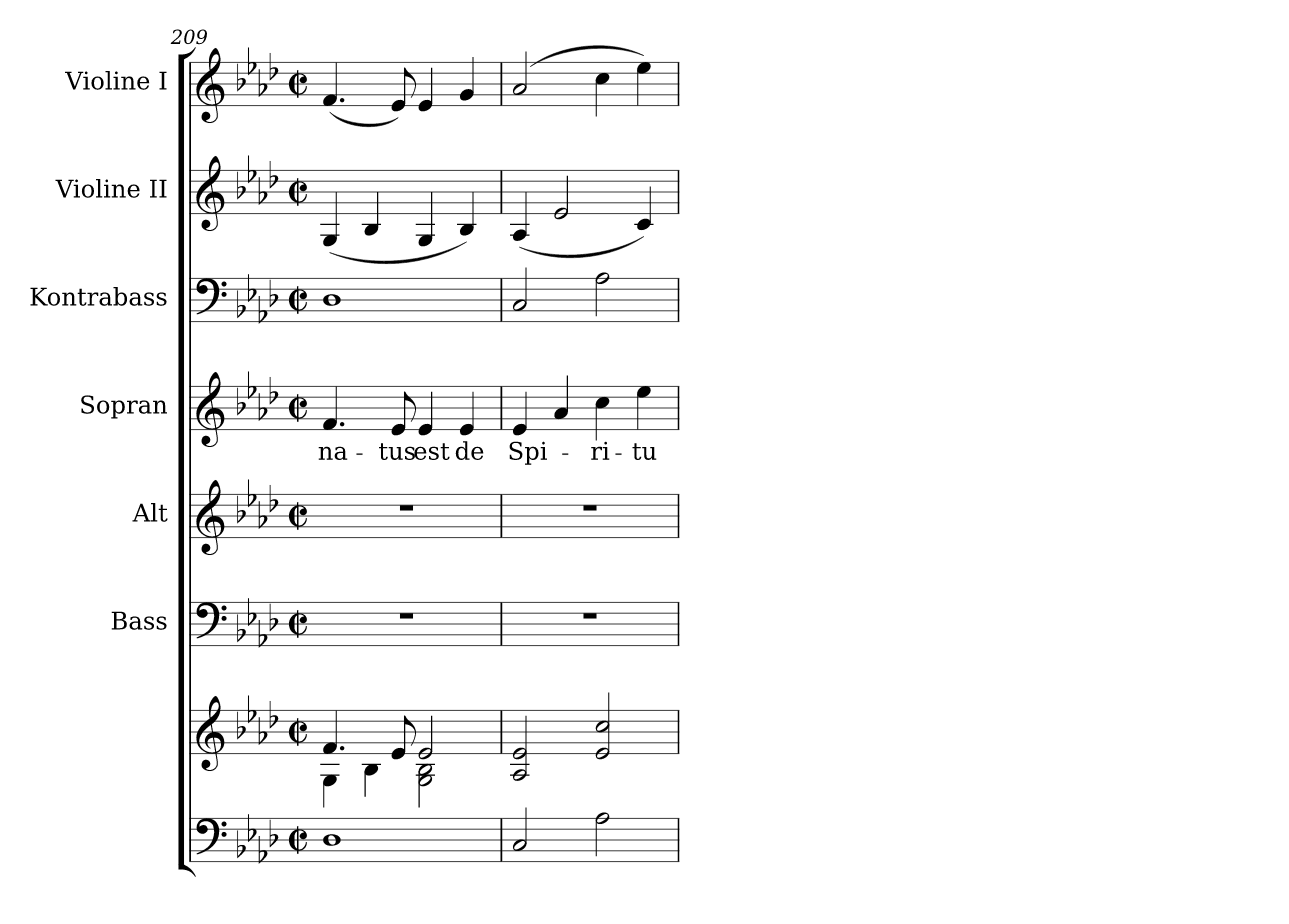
**kern	**kern	**kern	**kern	**kern	**text	**kern	**kern	**kern
*part7	*part7	*part6	*part5	*part4	*part4	*part3	*part2	*part1
*staff8	*staff7	*staff6	*staff5	*staff4	*staff4	*staff3	*staff2	*staff1
*	*	*I"Bass	*I"Alt	*I"Sopran	*	*I"Kontrabass	*I"Violine II	*I"Violine I
*	*	*I'B.	*I'A.	*I'S.	*	*I'Kb.	*I'Vl. II	*I'Vl. I
*clefF4	*clefG2	*clefF4	*clefG2	*clefG2	*	*clefF4	*clefG2	*clefG2
*	*	*	*	*	*	*ITrd7c12	*	*
*k[b-e-a-d-]	*k[b-e-a-d-]	*k[b-e-a-d-]	*k[b-e-a-d-]	*k[b-e-a-d-]	*	*k[b-e-a-d-]	*k[b-e-a-d-]	*k[b-e-a-d-]
*A-:	*A-:	*A-:	*A-:	*A-:	*	*A-:	*A-:	*A-:
*M2/2	*M2/2	*M2/2	*M2/2	*M2/2	*	*M2/2	*M2/2	*M2/2
*met(c|)	*met(c|)	*met(c|)	*met(c|)	*met(c|)	*	*met(c|)	*met(c|)	*met(c|)
=209	=209	=209	=209	=209	=209	=209	=209	=209
*	*^	*	*	*	*	*	*	*
!	!	!	!	!	!	!LO:LY:b	!	!	!
1D-	4.f/	4G\	1r	1r	4.f/	-na-	1DD-	(<4G/	(<4.f/
.	.	4B-\	.	.	.	.	.	4B-/	.
!	!	!	!	!	!	!LO:LY:b	!	!	!
.	8e-/	.	.	.	8e-/	-tus	.	.	8e-/)
!	!	!	!	!	!	!LO:LY:b	!	!	!
.	2e-/	2G\ 2B-\	.	.	4e-/	est	.	4G/	4e-/
!	!	!	!	!	!	!LO:LY:b	!	!	!
.	.	.	.	.	4e-/	de	.	4B-/)	4g/
*	*v	*v	*	*	*	*	*	*	*
=210	=210	=210	=210	=210	=210	=210	=210	=210
!	!	!	!	!	!LO:LY:b	!	!	!
2C/	2A-/ 2e-/	1r	1r	4e-/	Spi-	2CC/	(<4A-/	(2a-/
.	.	.	.	4a-/	.	.	2e-/	.
!	!	!	!	!	!LO:LY:b	!	!	!
2A-\	2e-/ 2cc/	.	.	4cc\	-ri-	2AA-\	.	4cc\
!	!	!	!	!	!LO:LY:b	!	!	!
.	.	.	.	4ee-\	-tu	.	4c/)	4ee-\)
=	=	=	=	=	=	=	=	=
*-	*-	*-	*-	*-	*-	*-	*-	*-
